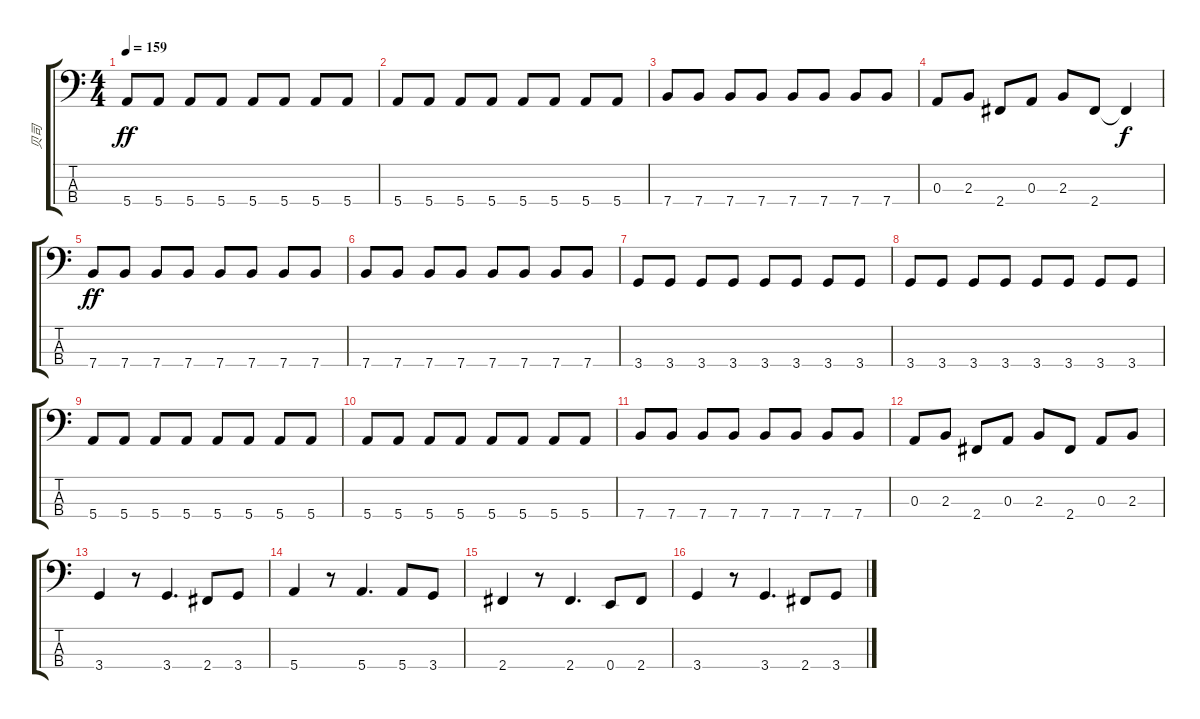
\track ("贝司" "贝司") {instrument electricbassfinger}
\staff {score tabs}
\tuning (G2 D2 A1 E1) {hide}
\ts (4 4)
\tempo 159
\clef f4
\ks c
5.4.8{dy ff} 5.4.8 5.4.8 5.4.8 5.4.8 5.4.8 5.4.8 5.4.8 |
5.4.8 5.4.8 5.4.8 5.4.8 5.4.8 5.4.8 5.4.8 5.4.8 |
7.4.8 7.4.8 7.4.8 7.4.8 7.4.8 7.4.8 7.4.8 7.4.8 |
0.3.8 2.3.8 2.4.8 0.3.8 2.3.8 2.4.8 2.4{t}.4{dy f} |
7.4.8{dy ff} 7.4.8 7.4.8 7.4.8 7.4.8 7.4.8 7.4.8 7.4.8 |
7.4.8 7.4.8 7.4.8 7.4.8 7.4.8 7.4.8 7.4.8 7.4.8 |
3.4.8 3.4.8 3.4.8 3.4.8 3.4.8 3.4.8 3.4.8 3.4.8 |
3.4.8 3.4.8 3.4.8 3.4.8 3.4.8 3.4.8 3.4.8 3.4.8 |
5.4.8 5.4.8 5.4.8 5.4.8 5.4.8 5.4.8 5.4.8 5.4.8 |
5.4.8 5.4.8 5.4.8 5.4.8 5.4.8 5.4.8 5.4.8 5.4.8 |
7.4.8 7.4.8 7.4.8 7.4.8 7.4.8 7.4.8 7.4.8 7.4.8 |
0.3.8 2.3.8 2.4.8 0.3.8 2.3.8 2.4.8 0.3.8 2.3.8 |
3.4.4 r.8 3.4.4{d} 2.4.8 3.4.8 |
5.4.4 r.8 5.4.4{d} 5.4.8 3.4.8 |
2.4.4 r.8 2.4.4{d} 0.4.8 2.4.8 |
3.4.4 r.8 3.4.4{d} 2.4.8 3.4.8
